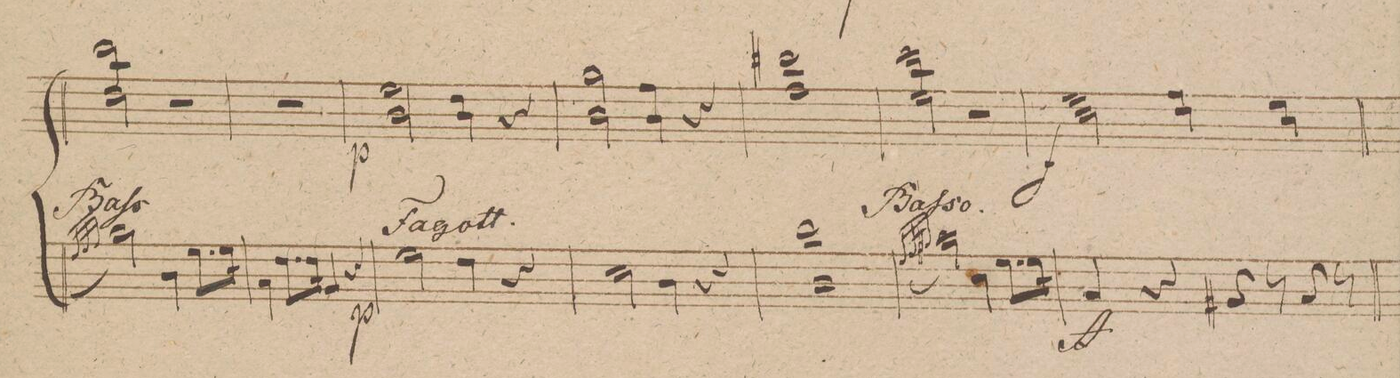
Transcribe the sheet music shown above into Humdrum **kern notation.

**kern
*I"Organo.
*clefF4
*k[f#c#g#d#]
*met(c)
*M4/4
(<16qqF#/LL
32qqG#/L
32qqA#X/JJJ)
2B\
4D#\
8.G#\L
16G#\Jk
=7
4C#\
8.F#\L
16F#\Jk
4BB/
4r
=8
2G#\
4F#\
4r
=9
2E\
4D#\
4r
=10
1d#\ 1D#\
=11
(<16qqG#/LL
32qqA#X/L
32qqB#X/JJJ)
2c#\
4E\
8.G#\L
16G#\Jk
=12
4C#/
4r
8BB#X/
8r
8C#/
8r
=13
*-
